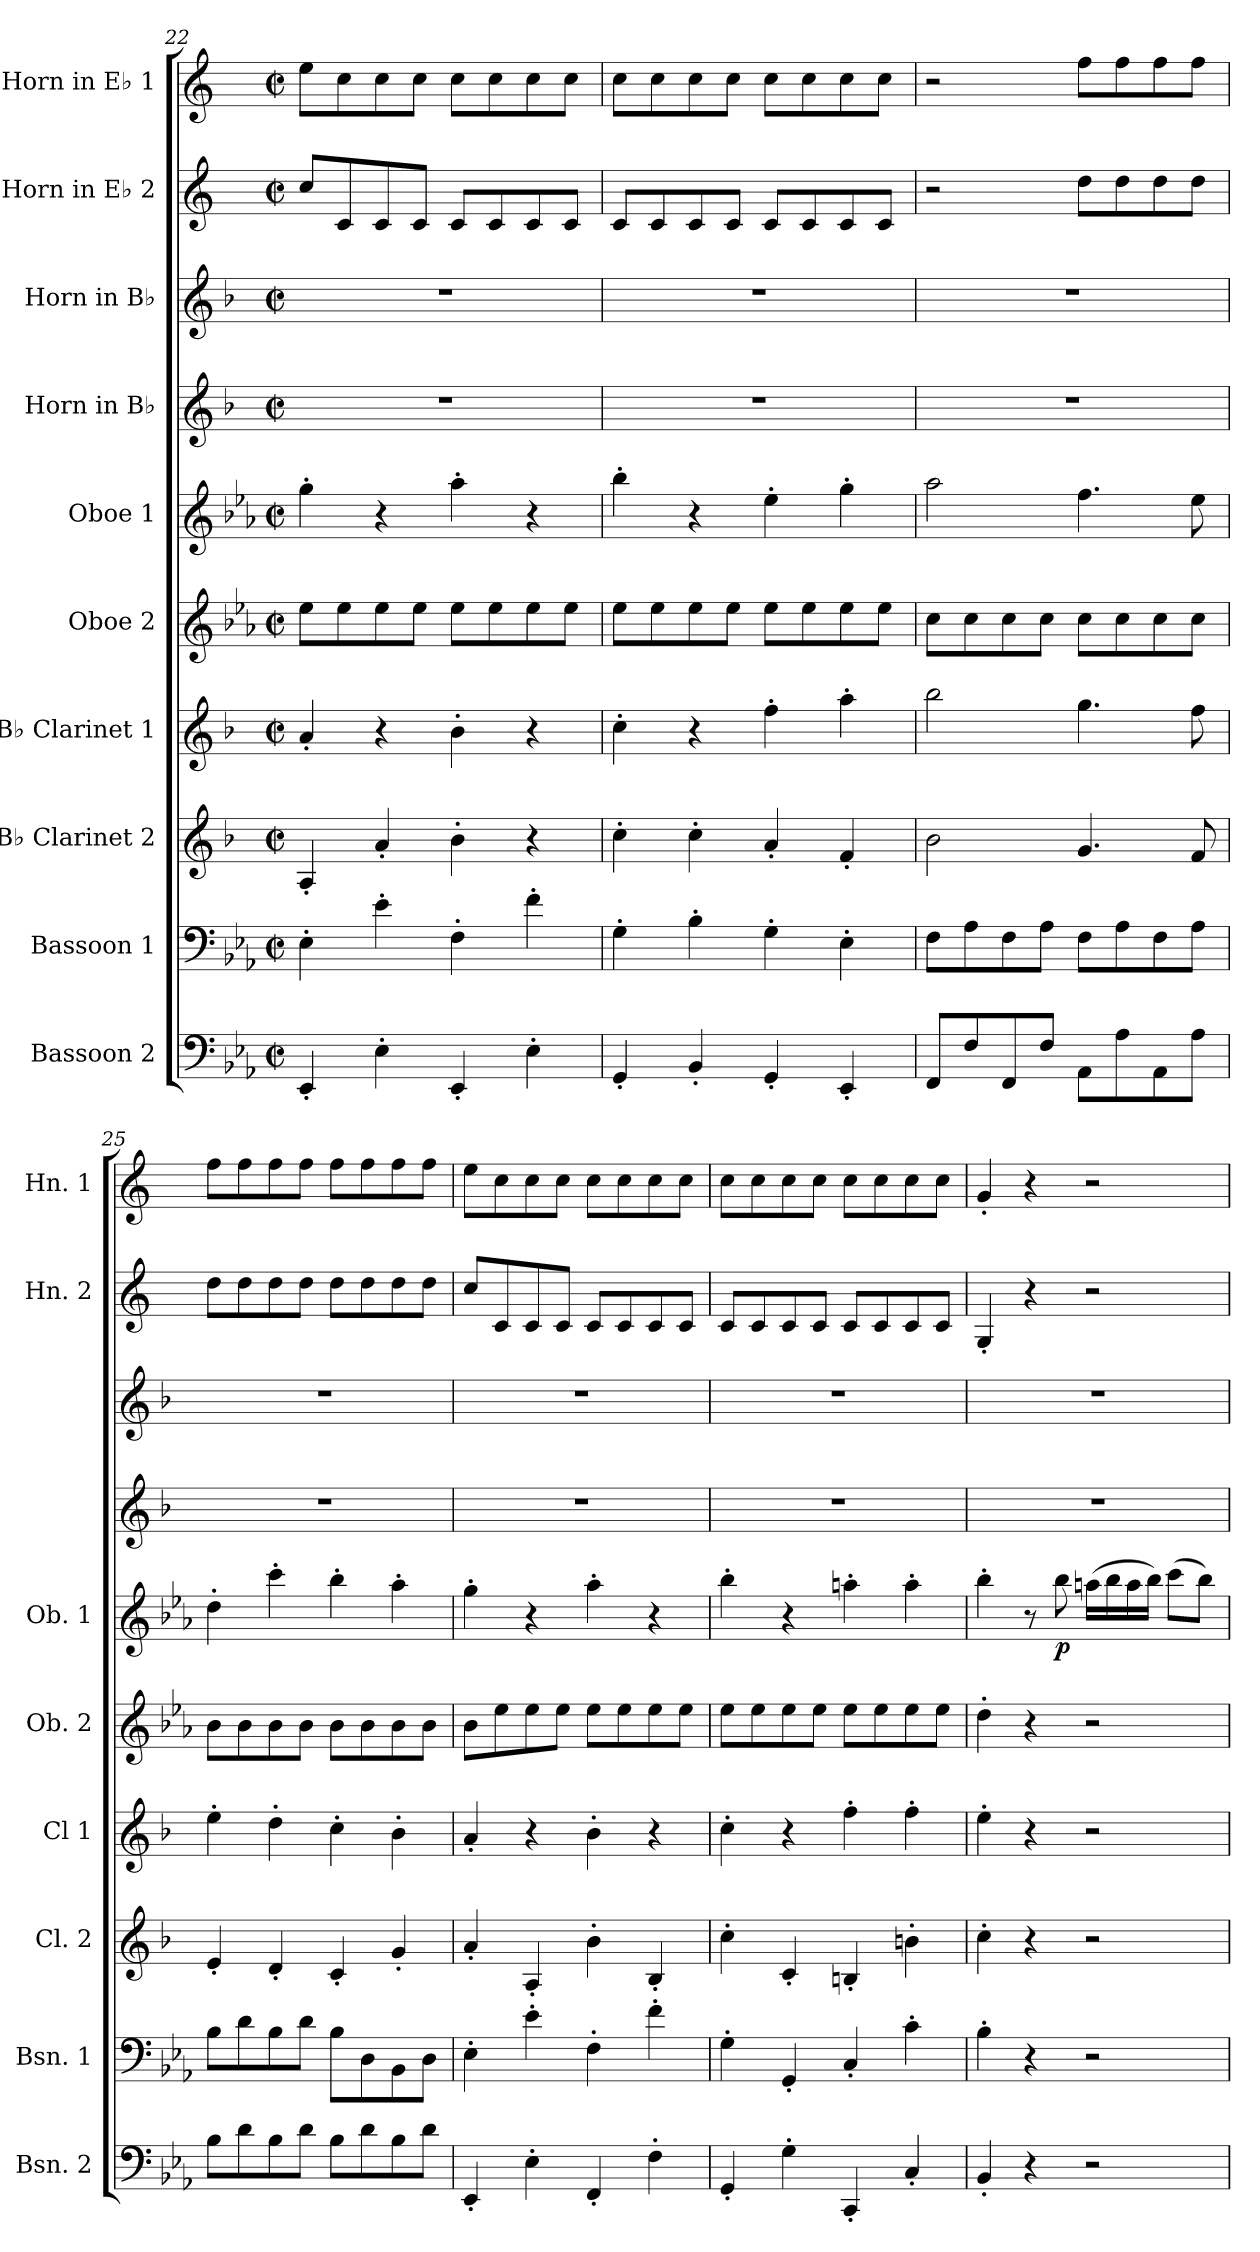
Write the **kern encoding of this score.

**kern	**kern	**kern	**kern	**kern	**kern	**dynam	**kern	**kern	**kern	**kern
*part10	*part9	*part8	*part7	*part6	*part5	*part5	*part4	*part3	*part2	*part1
*staff10	*staff9	*staff8	*staff7	*staff6	*staff5	*staff5	*staff4	*staff3	*staff2	*staff1
*I"Bassoon 2	*I"Bassoon 1	*I"B♭ Clarinet 2	*I"B♭ Clarinet 1	*I"Oboe 2	*I"Oboe 1	*	*I"Horn in B♭	*I"Horn in B♭	*I"Horn in E♭ 2	*I"Horn in E♭ 1
*I'Bsn. 2	*I'Bsn. 1	*I'Cl. 2	*I'Cl 1	*I'Ob. 2	*I'Ob. 1	*	*	*	*I'Hn. 2	*I'Hn. 1
*clefF4	*clefF4	*clefG2	*clefG2	*clefG2	*clefG2	*	*clefG2	*clefG2	*clefG2	*clefG2
*	*	*ITrd1c2	*ITrd1c2	*	*	*	*ITrd1c2	*ITrd1c2	*ITrd5c9	*ITrd5c9
*k[b-e-a-]	*k[b-e-a-]	*k[b-e-a-]	*k[b-e-a-]	*k[b-e-a-]	*k[b-e-a-]	*	*k[b-e-a-]	*k[b-e-a-]	*k[b-e-a-]	*k[b-e-a-]
*M2/2	*M2/2	*M2/2	*M2/2	*M2/2	*M2/2	*	*M2/2	*M2/2	*M2/2	*M2/2
*met(c|)	*met(c|)	*met(c|)	*met(c|)	*met(c|)	*met(c|)	*	*met(c|)	*met(c|)	*met(c|)	*met(c|)
=22	=22	=22	=22	=22	=22	=22	=22	=22	=22	=22
4EE-'/	4E-'\	4G'/	4g'/	8ee-\L	4gg'\	.	1r	1r	8e-/L	8g\L
.	.	.	.	8ee-\	.	.	.	.	8E-/	8e-\
4E-'\	4e-'\	4g'/	4r	8ee-\	4r	.	.	.	8E-/	8e-\
.	.	.	.	8ee-\J	.	.	.	.	8E-/J	8e-\J
4EE-'/	4F'\	4a-'\	4a-'\	8ee-\L	4aa-'\	.	.	.	8E-/L	8e-\L
.	.	.	.	8ee-\	.	.	.	.	8E-/	8e-\
4E-'\	4f'\	4r	4r	8ee-\	4r	.	.	.	8E-/	8e-\
.	.	.	.	8ee-\J	.	.	.	.	8E-/J	8e-\J
=23	=23	=23	=23	=23	=23	=23	=23	=23	=23	=23
4GG'/	4G'\	4b-'\	4b-'\	8ee-\L	4bb-'\	.	1r	1r	8E-/L	8e-\L
.	.	.	.	8ee-\	.	.	.	.	8E-/	8e-\
4BB-'/	4B-'\	4b-'\	4r	8ee-\	4r	.	.	.	8E-/	8e-\
.	.	.	.	8ee-\J	.	.	.	.	8E-/J	8e-\J
4GG'/	4G'\	4g'/	4ee-'\	8ee-\L	4ee-'\	.	.	.	8E-/L	8e-\L
.	.	.	.	8ee-\	.	.	.	.	8E-/	8e-\
4EE-'/	4E-'\	4e-'/	4gg'\	8ee-\	4gg'\	.	.	.	8E-/	8e-\
.	.	.	.	8ee-\J	.	.	.	.	8E-/J	8e-\J
!!LO:PB:g=z
=24	=24	=24	=24	=24	=24	=24	=24	=24	=24	=24
8FF/L	8F\L	2a-\	2aa-\	8cc\L	2aa-\	.	1r	1r	2r	2r
8F/	8A-\	.	.	8cc\	.	.	.	.	.	.
8FF/	8F\	.	.	8cc\	.	.	.	.	.	.
8F/J	8A-\J	.	.	8cc\J	.	.	.	.	.	.
8AA-\L	8F\L	4.f/	4.ff\	8cc\L	4.ff\	.	.	.	8f\L	8a-\L
8A-\	8A-\	.	.	8cc\	.	.	.	.	8f\	8a-\
8AA-\	8F\	.	.	8cc\	.	.	.	.	8f\	8a-\
8A-\J	8A-\J	8e-/	8ee-\	8cc\J	8ee-\	.	.	.	8f\J	8a-\J
=25	=25	=25	=25	=25	=25	=25	=25	=25	=25	=25
8B-\L	8B-\L	4d'/	4dd'\	8b-\L	4dd'\	.	1r	1r	8f\L	8a-\L
8d\	8d\	.	.	8b-\	.	.	.	.	8f\	8a-\
8B-\	8B-\	4c'/	4cc'\	8b-\	4ccc'\	.	.	.	8f\	8a-\
8d\J	8d\J	.	.	8b-\J	.	.	.	.	8f\J	8a-\J
8B-\L	8B-\L	4B-'/	4b-'\	8b-\L	4bb-'\	.	.	.	8f\L	8a-\L
8d\	8D\	.	.	8b-\	.	.	.	.	8f\	8a-\
8B-\	8BB-\	4f'/	4a-'\	8b-\	4aa-'\	.	.	.	8f\	8a-\
8d\J	8D\J	.	.	8b-\J	.	.	.	.	8f\J	8a-\J
=26	=26	=26	=26	=26	=26	=26	=26	=26	=26	=26
4EE-'/	4E-'\	4g'/	4g'/	8b-\L	4gg'\	.	1r	1r	8e-/L	8g\L
.	.	.	.	8ee-\	.	.	.	.	8E-/	8e-\
4E-'\	4e-'\	4G'/	4r	8ee-\	4r	.	.	.	8E-/	8e-\
.	.	.	.	8ee-\J	.	.	.	.	8E-/J	8e-\J
4FF'/	4F'\	4a-'\	4a-'\	8ee-\L	4aa-'\	.	.	.	8E-/L	8e-\L
.	.	.	.	8ee-\	.	.	.	.	8E-/	8e-\
4F'\	4f'\	4A-'/	4r	8ee-\	4r	.	.	.	8E-/	8e-\
.	.	.	.	8ee-\J	.	.	.	.	8E-/J	8e-\J
=27	=27	=27	=27	=27	=27	=27	=27	=27	=27	=27
4GG'/	4G'\	4b-'\	4b-'\	8ee-\L	4bb-'\	.	1r	1r	8E-/L	8e-\L
.	.	.	.	8ee-\	.	.	.	.	8E-/	8e-\
4G'\	4GG'/	4B-'/	4r	8ee-\	4r	.	.	.	8E-/	8e-\
.	.	.	.	8ee-\J	.	.	.	.	8E-/J	8e-\J
4CC'/	4C'/	4An'/	4ee-'\	8ee-\L	4aan'\	.	.	.	8E-/L	8e-\L
.	.	.	.	8ee-\	.	.	.	.	8E-/	8e-\
4C'/	4c'\	4an'\	4ee-'\	8ee-\	4aa'\	.	.	.	8E-/	8e-\
.	.	.	.	8ee-\J	.	.	.	.	8E-/J	8e-\J
!!LO:PB:g=z
=28	=28	=28	=28	=28	=28	=28	=28	=28	=28	=28
4BB-'/	4B-'\	4b-'\	4dd'\	4dd'\	4bb-'\	.	1r	1r	4BB-'/	4B-'/
4r	4r	4r	4r	4r	8r	.	.	.	4r	4r
!	!	!	!	!	!	!LO:DY:b	!	!	!	!
.	.	.	.	.	8bb-\	p	.	.	.	.
2r	2r	2r	2r	2r	(>16aan\LL	.	.	.	2r	2r
.	.	.	.	.	16bb-\	.	.	.	.	.
.	.	.	.	.	16aa\	.	.	.	.	.
.	.	.	.	.	16bb-\JJ)	.	.	.	.	.
.	.	.	.	.	(>8ccc\L	.	.	.	.	.
.	.	.	.	.	8bb-\J)	.	.	.	.	.
=	=	=	=	=	=	=	=	=	=	=
*-	*-	*-	*-	*-	*-	*-	*-	*-	*-	*-
